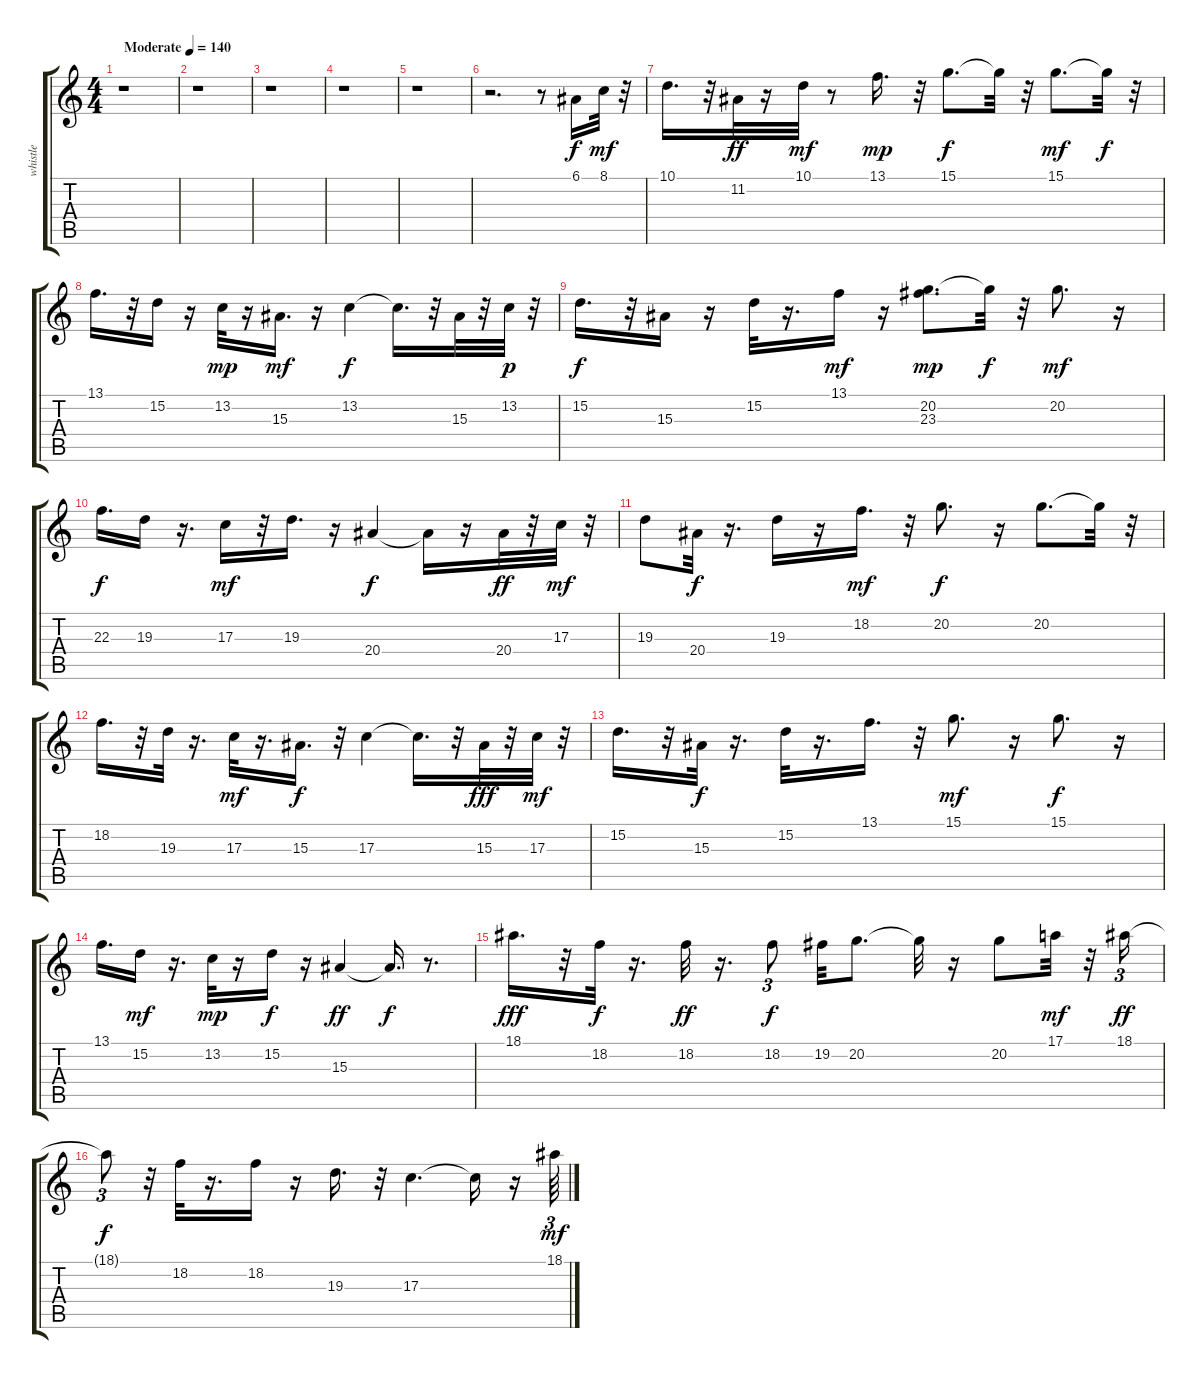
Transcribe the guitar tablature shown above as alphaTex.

\track ("whistle" "whistle") {instrument whistle}
\staff {score tabs}
\tuning (E4 B3 G3 D3 A2 E2) {hide}
\ts (4 4)
\tempo (140 "Moderate")
\clef g2
\ks c
r.1{dy f instrument whistle} |
r.1 |
r.1 |
r.1 |
r.1 |
r.2{d} r.8 6.1.16 8.1.32{dy mf} r.32 |
10.1.16{d} r.32 11.2.32{dy ff} r.16 10.1.32{dy mf} r.8 13.1.16{d dy mp} r.32 15.1.8{d dy f} 15.1{t}.32 r.32 15.1.8{d dy mf} 15.1{t}.32{dy f} r.32 |
13.1.16{d} r.32 15.2.16 r.16 13.2.32{dy mp} r.16 15.3.16{d dy mf} r.16 13.2.4{dy f} 13.2{t}.16{d} r.32 15.3.32 r.32 13.2.32{dy p} r.32 |
15.2.16{d dy f} r.32 15.3.16 r.16 15.2.32 r.16{d} 13.1.16{dy mf} r.16 (20.2 23.3).8{d dy mp} 20.2{t}.32{dy f} r.32 20.2.8{d dy mf} r.16 |
22.3.16{d dy f} 19.3.16 r.16{d} 17.3.16{dy mf} r.32 19.3.16{d} r.16 20.4.4{dy f} 20.4{t}.16 r.16 20.4.32{dy ff} r.32 17.3.32{dy mf} r.32 |
19.3.8 20.4.32{dy f} r.16{d} 19.3.16 r.16 18.2.16{d dy mf} r.32 20.2.8{d dy f} r.16 20.2.8{d} 20.2{t}.32 r.32 |
18.2.16{d} r.32 19.3.32 r.16{d} 17.3.32{dy mf} r.16{d} 15.3.16{d dy f} r.32 17.3.4 17.3{t}.16{d} r.32 15.3.32{dy fff} r.32 17.3.32{dy mf} r.32 |
15.2.16{d} r.32 15.3.32{dy f} r.16{d} 15.2.32 r.16{d} 13.1.16{d} r.32 15.1.8{d dy mf} r.16 15.1.8{d dy f} r.16 |
13.1.16{d} 15.2.16{dy mf} r.16{d} 13.2.32{dy mp} r.16 15.2.16{dy f} r.16 15.3.4{dy ff} 15.3{t}.16{d dy f} r.8{d} |
18.1.16{d dy fff} r.32 18.2.32{dy f} r.16{d} 18.2.32{dy ff} r.16{d} 18.2.8{tu (3 2) dy f} 19.2.32 20.2.8{d} 20.2{t}.32 r.16 20.2.8 17.1.32{dy mf} r.32 18.1.16{tu (3 2) dy ff} |
18.1{t}.8{tu (3 2) dy f} r.32 18.2.32 r.16{d} 18.2.16 r.16 19.3.16{d} r.32 17.3.4{d} 17.3{t}.16 r.16 18.1.64{tu (3 2) dy mf}
